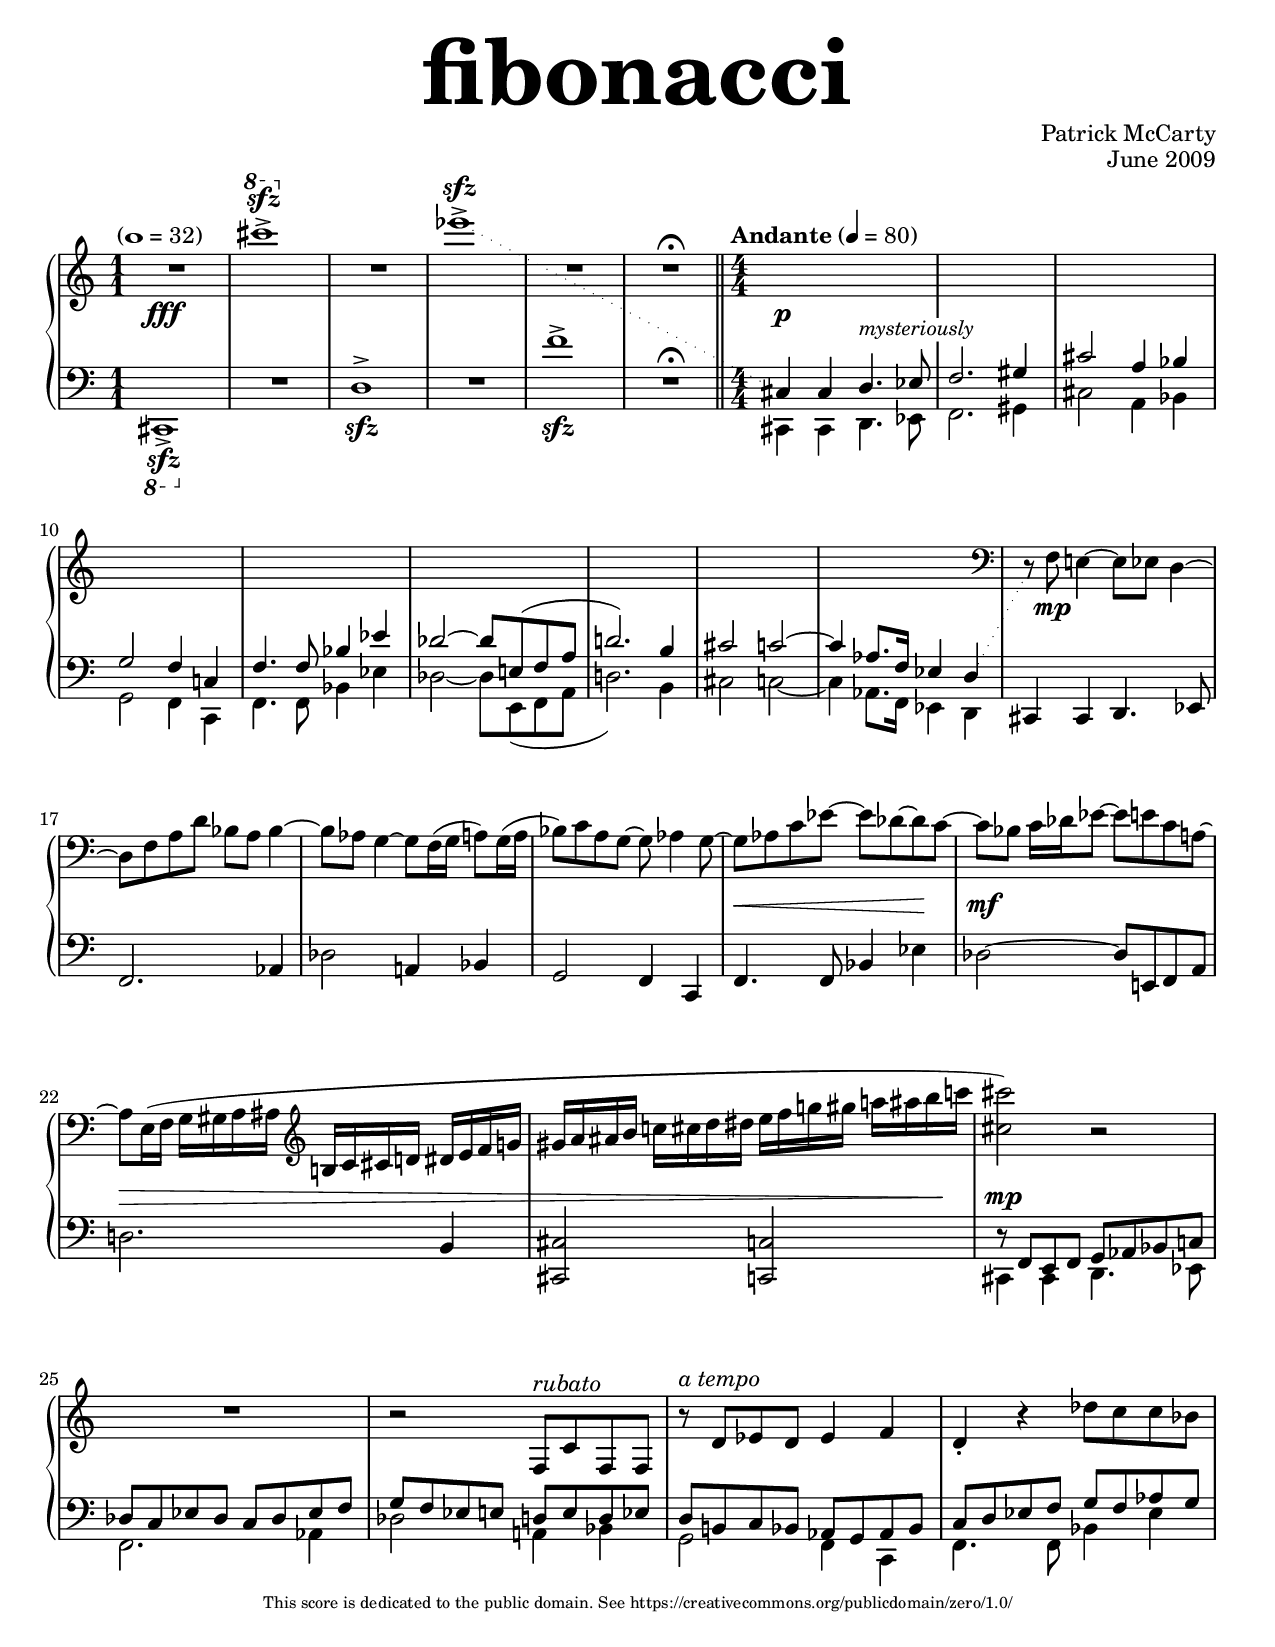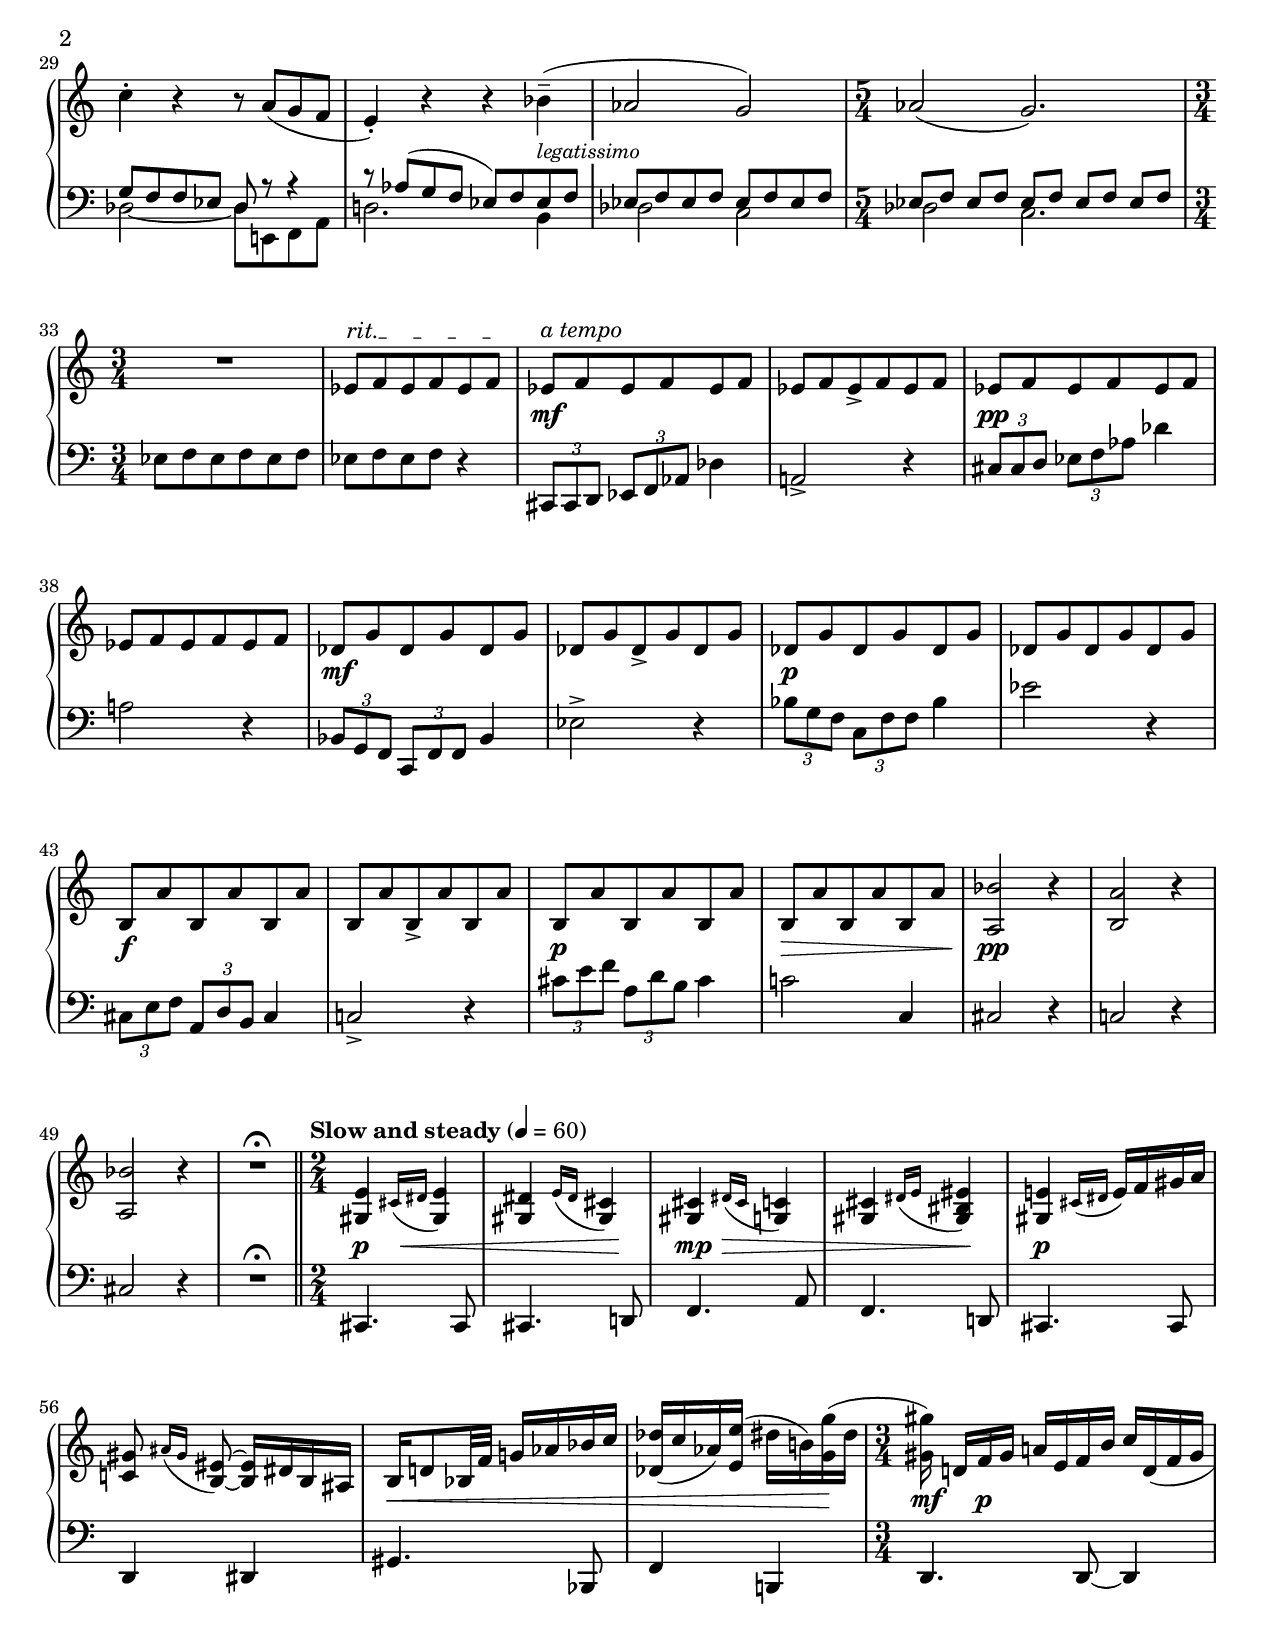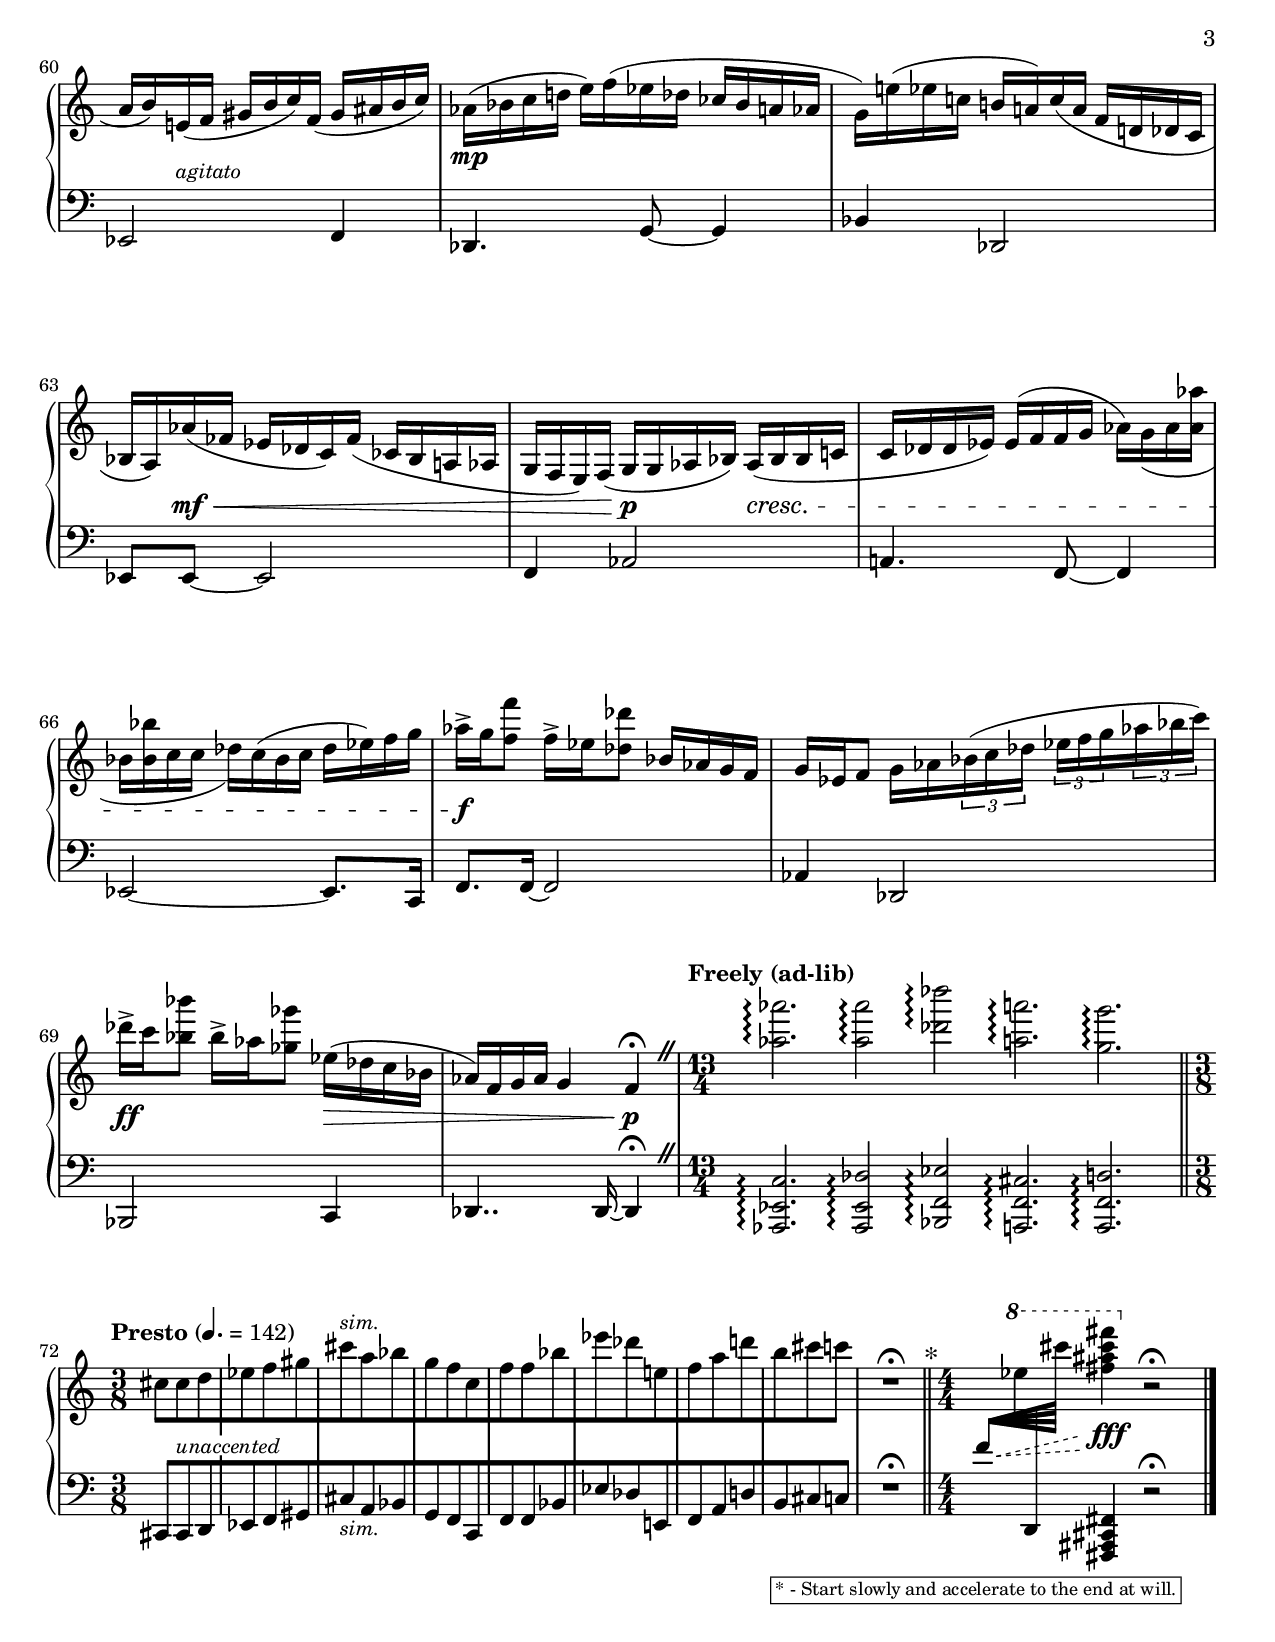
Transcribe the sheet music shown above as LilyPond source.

\version "2.19.49"

\include "english.ly"
%%%%%%%%%%%%%%%%%%%%%%%%%%%%%%%%%%%%%%%%%%%%%%%%%%%%%%%%%%%%%%%%%%%%%%%%%%%%%%%%
%%% \makeOctaves %%%%%%%%%%%%%%%%%%%%%%%%%%%%%%%%%%%%%%%%%%%%%%%%%%%%%%%%%%%%%%%
%%%
%%% Adds notes one or more octaves above or below the notes/chords given in the
%%% music expression.
%%%
%%% First arg: an integer (e.g. 1 = "one octave above", -1 = "one octave below")
%%% Second arg: a music expression
%%%
%%% From a public domain snippet at http://lsr.di.unimi.it/LSR/Snippet?id=445
%%%%%%%%%%%%%%%%%%%%%%%%%%%%%%%%%%%%%%%%%%%%%%%%%%%%%%%%%%%%%%%%%%%%%%%%%%%%%%%%

#(define (octave-up m t)
   (let* ((octave (1- t))
          (new-note (ly:music-deep-copy m))
          (new-pitch
            (ly:make-pitch octave
                           (ly:pitch-notename
                             (ly:music-property m 'pitch))
                           (ly:pitch-alteration
                             (ly:music-property m 'pitch)))))
   (set! (ly:music-property new-note 'pitch) new-pitch)
   new-note))

#(define (octavize-chord elements t)
   (cond
     ((null? elements) elements)
     ((eq? (ly:music-property (car elements) 'name) 'NoteEvent)
        (cons (car elements)
              (cons (octave-up (car elements) t)
                    (octavize-chord (cdr elements) t))))
     (else
       (cons (car elements)
             (octavize-chord (cdr elements) t)))))

#(define (octavize music t)
   (if (eq? (ly:music-property music 'name) 'EventChord)
       (ly:music-set-property! music
                               'elements
                               (octavize-chord
                                 (ly:music-property music 'elements) t)))
   music)

makeOctaves = #(define-music-function (arg mus) (integer? ly:music?)
                 (music-map (lambda (x) (octavize x arg))
                            (event-chord-wrap! mus)))

%%%%%%%%%%%%%%%%%%%%%%%%%%%%%%%%%%%%%%%%%%%%%%%%%%%%%%%%%%%%%%%%%%%%%%%%%%%%%%%%
%%% End \makeOctaves %%%
%%%%%%%%%%%%%%%%%%%%%%%%%%%%%%%%%%%%%%%%%%%%%%%%%%%%%%%%%%%%%%%%%%%%%%%%%%%%%%%%

%%%%%%%%%%%%%%%%%%%%%%%%%%%%%%%%%%%%%%%%%%%%%%%%%%%%%%%%%%%%%%%%%%%%%%%%%%%%%%%%
%%% \addStacc %%%%%%%%%%%%%%%%%%%%%%%%%%%%%%%%%%%%%%%%%%%%%%%%%%%%%%%%%%%%%%%%%%
%%%
%%% Defines a music function that adds a staccato articulation to all
%%% notes/chords in the music expression passed as an argument.
%%%
%%% From a public domain snippet at http://lsr.di.unimi.it/LSR/Snippet?id=82
%%%%%%%%%%%%%%%%%%%%%%%%%%%%%%%%%%%%%%%%%%%%%%%%%%%%%%%%%%%%%%%%%%%%%%%%%%%%%%%%

#(define (make-script x)
   (make-music 'ArticulationEvent
               'articulation-type x))

#(define (add-script m x)
   (case (ly:music-property m 'name)
     ((NoteEvent) (set! (ly:music-property m 'articulations)
                        (append (ly:music-property m 'articulations)
                                (list (make-script x))))
                   m)
     ((EventChord) (set! (ly:music-property m 'elements)
                         (append (ly:music-property m 'elements)
                                 (list (make-script x))))
                    m)
     (else #f)))

#(define (add-staccato m)
   (add-script m "staccato"))

addStacc = #(define-music-function (music) (ly:music?)
              (map-some-music add-staccato music))

%%%%%%%%%%%%%%%%%%%%%%%%%%%%%%%%%%%%%%%%%%%%%%%%%%%%%%%%%%%%%%%%%%%%%%%%%%%%%%%%
%%% End \addStacc %%%
%%%%%%%%%%%%%%%%%%%%%%%%%%%%%%%%%%%%%%%%%%%%%%%%%%%%%%%%%%%%%%%%%%%%%%%%%%%%%%%%


lower = {
  \ottava #-1
  cs,,1-> _ \sfz | % m. 1
  R1 | % m. 2
  \ottava #0
  d1-> _ \sfz | % m. 3
  R1 | % m. 4
  f'1-> _ \sfz | % m. 5
  R1 ^ \fermataMarkup | % m. 6
  \time 4/4
  \relative c, {
    \stemDown
    \tieDown
    cs4 cs d4. ef8 | % m. 7
    f2. gs4 | % m. 8
    cs2 a4 bf | % m. 9
    g2 f4 c | % m. 10
    f4. f8 bf4 ef | % m. 11
    df2 ~ df8 e, _ ( f a | % m. 12
    d2. ) b4 | % m. 13
    cs2 c ~ | % m. 14
    c4 af8. f16 ef4 d | % m. 15
    \stemNeutral
    \tieNeutral
    cs4 cs d4. ef8 | % m. 16
    f2. af4 | % m. 17
    df2 a4 bf | % m. 18
    g2 f4 c | % m. 19
    f4. f8 bf4 ef | % m. 20
    df2 ~ df8 e, f a | % m. 21
    d2. b4 | % m. 22
    \makeOctaves #-1 { cs2 c } | % m. 23

    % second time (two voices)
    <<
      {
        \voiceOne
        d8\rest f, e f g af bf c | % m. 24
        df8 c ef df c df ef f | % m. 25
        g8 f ef e d e d ef | % m. 26
        d8 b c bf af g af bf | % m. 27
        c8 d ef f g f af g | % m. 28
        g8 f f ef df r8 r4 | % m. 29
        r8 af'8 ( g f ef ) f ef f | % m. 30
        \repeat unfold 4 { ef8 f } | % m. 31
        \time 5/4
        \repeat unfold 5 { ef8 f } | % m. 32
      }
      \\
      {
        \voiceTwo
        cs,4 cs d4. ef8 | % m. 24
        f2. af4 | % m. 25
        df2 a4 bf | % m. 26
        g2 f4 c | % m. 27
        f4. f8 bf4 ef | % m. 28
        df2 ~ df8 e, f a | % m. 29
        d2. b4 | % m. 30
        df2 c | % m. 31
        df2 c2. | % m. 32
      }
    >>
    %% must return to a single voice
    \oneVoice

    \time 3/4
    \repeat unfold 3 { ef8 f } | % m. 33
    \repeat unfold 2 { ef8 f } r4 | % m. 34

    %% first time
    \times 2/3 { cs,8 cs d }
    \times 2/3 { ef8 f af }
    df4 | % m. 35
    a2-> r4 | % m. 36

    %% second time
    \times 2/3 { cs8 cs d }
    \times 2/3 { ef8 f af }
    df4 | % m. 37
    a2 r4 | % m. 38

    %% first time
    \times 2/3 { bf,8 g f }
    \times 2/3 { c8 f f }
    bf4 | % m. 39
    ef2-> r4 | % m. 40

    %% second time
    \times 2/3 { bf'8 g f }
    \times 2/3 { c8 f f }
    bf4 | % m. 41
    ef2 r4 | % m. 42

    %% first time
    \times 2/3 { cs,8 e f }
    \times 2/3 { a,8 d b }
    cs4 | % m. 43
    c2-> r4 | % m. 44

    %% second time
    \times 2/3 { cs'8 e f }
    \times 2/3 { a,8 d b }
    cs4 | % m. 45
    c2 c,4 | % m. 46

    cs2 r4 | % m. 47
    c2 r4 | % m. 48
    cs2 r4 | % m. 49

    R1 * 3/4 ^ \fermataMarkup

    \bar "||" | % m. 50


    %% Slow and steady %%
    \time 2/4
    cs,4. cs8 | % m. 51
    cs4. d8 | % m. 52
    f4. a8 | % m. 53
    f4. d8 | % m. 54

    cs4. cs8 | % m. 55
    d4 ds | % m. 56
    gs4. bf,8 | % m. 57
    f'4 b, | % m. 58

    \time 3/4
    d4. d8 ~ d4 | % m. 59
    ef2 f4 | % m. 60
    df4. g8 ~ g4 | % m. 61
    bf4 df,2 | % m. 62
    ef8 ef ~ ef2 | % m. 63
    f4 af2 | % m. 64
    a4. f8 ~ f4 | % m. 65
    ef2 ~ ef8. c16 | % m. 66
    f8. f16 ~ f2 | % m. 67
    af4 df,2 | % m. 68
    bf2 c4 | % m. 69
    df4.. df16 ~
    \override BreathingSign #'text =
      \markup { \musicglyph #"scripts.caesura.straight" }
    df4 \fermata \breathe | % m. 70

    %%%%

    %%% Freely %%%
    \time 13/4
    <af ef' c'>2. \arpeggio <af ef' df'>2 \arpeggio
    <bf f' ef'>2 \arpeggio <a f' cs'>2. \arpeggio
    <a f' d'>2. \arpeggio
    \bar "||" | % m. 71

    %%% Tempo change
    %%% "Presto"
    \time 3/8
    %% manual beam
    \once \override Beam #'positions = #'(3 . 3)
    \addStacc { cs8 [ cs d | % m. 72
    ef8 f gs } | % m. 73
    cs8 _ \markup \small \italic { sim. } a bf | % m. 74
    g8 f c | % m. 75
    f8 f bf | % m. 76
    ef8 df e, | % m. 77
    f8 a d | % m. 78
    b8 cs c ]
    R1 * 3/8 ^ \fermataMarkup
    \bar "||" | % m. 79
    \once \override Score.RehearsalMark #'break-align-symbols = #'(time-signature)
    \mark \markup { \huge "*" }
  }
  %% absolute mode
  %% Last measure
  {
    \time 4/4
    \override Beam #'thickness = #0.35
    \override Beam #'grow-direction = #RIGHT
    \scaleDurations #'(4 . 1)
    {
      \featherDurations #(ly:make-moment 2 3)
      {
        \once \override Beam #'positions = #'(7 . 8.7)
        \once \override Hairpin.style = #'dashed-line
        f'64
        _ \markup
          \tiny
          \center-align
          \box
          \pad-around #0.25 { "* - Start slowly and accelerate to the end at will." }
        [
        \change Staff = "RH"
        \ottava #1
        ef'''64
        \change Staff = "LH"
        d,64
        \change Staff = "RH"
        cs''''64 ]
      }
    }
    \change Staff = "LH"
    <fs, cs, as,, fs,,>4
    r2 \fermata
    \bar "|." | % m. 80
  }
}


% vim: ft=lilypond sw=2 et sts=2

\version "2.24.0"

%%%%%%%%%%%%%%%%%%%%%%%%%%%%%%%%%%%%%%%%%%%%%%%%%%%%%%%%%%%%%%%%%%%%%%%%%%%%%%%%
%%% \makeOctaves %%%%%%%%%%%%%%%%%%%%%%%%%%%%%%%%%%%%%%%%%%%%%%%%%%%%%%%%%%%%%%%
%%%
%%% Adds notes one or more octaves above or below the notes/chords given in the
%%% music expression.
%%%
%%% First arg: an integer (e.g. 1 = "one octave above", -1 = "one octave below")
%%% Second arg: a music expression
%%%
%%% From a public domain snippet at http://lsr.di.unimi.it/LSR/Snippet?id=445
%%%%%%%%%%%%%%%%%%%%%%%%%%%%%%%%%%%%%%%%%%%%%%%%%%%%%%%%%%%%%%%%%%%%%%%%%%%%%%%%

#(define (octave-up m t)
   (let* ((octave (1- t))
          (new-note (ly:music-deep-copy m))
          (new-pitch
            (ly:make-pitch octave
                           (ly:pitch-notename
                             (ly:music-property m 'pitch))
                           (ly:pitch-alteration
                             (ly:music-property m 'pitch)))))
   (set! (ly:music-property new-note 'pitch) new-pitch)
   new-note))

#(define (octavize-chord elements t)
   (cond
     ((null? elements) elements)
     ((eq? (ly:music-property (car elements) 'name) 'NoteEvent)
        (cons (car elements)
              (cons (octave-up (car elements) t)
                    (octavize-chord (cdr elements) t))))
     (else
       (cons (car elements)
             (octavize-chord (cdr elements) t)))))

#(define (octavize music t)
   (if (eq? (ly:music-property music 'name) 'EventChord)
       (ly:music-set-property! music
                               'elements
                               (octavize-chord
                                 (ly:music-property music 'elements) t)))
   music)

makeOctaves = #(define-music-function (arg mus) (integer? ly:music?)
                 (music-map (lambda (x) (octavize x arg))
                            (event-chord-wrap! mus)))

%%%%%%%%%%%%%%%%%%%%%%%%%%%%%%%%%%%%%%%%%%%%%%%%%%%%%%%%%%%%%%%%%%%%%%%%%%%%%%%%
%%% End \makeOctaves %%%
%%%%%%%%%%%%%%%%%%%%%%%%%%%%%%%%%%%%%%%%%%%%%%%%%%%%%%%%%%%%%%%%%%%%%%%%%%%%%%%%

%%%%%%%%%%%%%%%%%%%%%%%%%%%%%%%%%%%%%%%%%%%%%%%%%%%%%%%%%%%%%%%%%%%%%%%%%%%%%%%%
%%% \addStacc %%%%%%%%%%%%%%%%%%%%%%%%%%%%%%%%%%%%%%%%%%%%%%%%%%%%%%%%%%%%%%%%%%
%%%
%%% Defines a music function that adds a staccato articulation to all
%%% notes/chords in the music expression passed as an argument.
%%%
%%% From a public domain snippet at http://lsr.di.unimi.it/LSR/Snippet?id=82
%%%%%%%%%%%%%%%%%%%%%%%%%%%%%%%%%%%%%%%%%%%%%%%%%%%%%%%%%%%%%%%%%%%%%%%%%%%%%%%%

#(define (make-script x)
   (make-music 'ArticulationEvent
               'articulation-type x))

#(define (add-script m x)
   (case (ly:music-property m 'name)
     ((NoteEvent) (set! (ly:music-property m 'articulations)
                        (append (ly:music-property m 'articulations)
                                (list (make-script x))))
                   m)
     ((EventChord) (set! (ly:music-property m 'elements)
                         (append (ly:music-property m 'elements)
                                 (list (make-script x))))
                    m)
     (else #f)))

#(define (add-staccato m)
   (add-script m "staccato"))

addStacc = #(define-music-function (music) (ly:music?)
              (map-some-music add-staccato music))

%%%%%%%%%%%%%%%%%%%%%%%%%%%%%%%%%%%%%%%%%%%%%%%%%%%%%%%%%%%%%%%%%%%%%%%%%%%%%%%%
%%% End \addStacc %%%
%%%%%%%%%%%%%%%%%%%%%%%%%%%%%%%%%%%%%%%%%%%%%%%%%%%%%%%%%%%%%%%%%%%%%%%%%%%%%%%%


upper = \absolute {
  \override VoiceFollower.style = #'dotted-line
  \tempo "" 1 = 32
  \showStaffSwitch
  R1 | % m. 1
  \ottava #1
  cs''''1-> ^ \sfz | % m. 2
  R1 | % m. 3
  \ottava #0
  ef'''1-> ^ \sfz | % m. 4
  R1 | % m. 5
  R1 ^ \fermata \bar "||" | % m. 6
  \tempo "Andante" 4 = 80
  \change Staff = "LH"
  \time 4/4
  \relative c {
    \stemUp
    \tieUp
    cs4 cs d4. ef8 | % m. 7
    f2. gs4 | % m. 8
    cs2 a4 bf | % m. 9
    g2 f4 c | % m. 10
    f4. f8 bf4 ef | % m. 11
    df2 ~ df8 e, ^ ( f a | % m. 12
    d2. ) b4 | % m. 13
    cs2 c ~ | % m. 14
    c4 af8. f16 ef4 d | % m. 15
    \change Staff = "RH"
    \clef "bass"
    \stemNeutral
    \tieNeutral
    r8 f8 e4 ~ e8 ef d4 ~ | % m. 16
    d8 f a d bf a bf4 ~ | % m. 17
    bf8 af g4 ~ g8 f16 ( g a8 ) g16 ( a | % m. 18
    bf8 ) c a g ~ g af4 g8 ~ | % m. 19
    g8 af c ef ~ ef df ~ df c ~ | % m. 20
    c8 bf c16 df ef8 ~ ef e c a ~ | % m. 21
    a8 e16 ( f g gs a as
    \clef "treble"
    b16 c cs d
    ds e f g | % m. 22
    gs16 a as b c cs d ds
    e16 f g gs a as b c | % m. 23
    \makeOctaves #-1 { cs2 ) r2 } | % m. 24
    R1 | % m. 25
    r2 \addStacc { f,,,8
    ^ \markup \italic { "rubato" }
    c' f, f } | % m. 26
    r8
    ^ \markup \italic { "a tempo" }
    \addStacc { d'8 ef d ef4 f } | % m. 27
    d4-. r4 \addStacc { df'8 c c bf } | % m. 28
    c4-. r4 r8 a8 ( g f | % m. 29
    e4-. ) r4 r bf'4-- ( | % m. 30
    af2 g2 ) | % m. 31
    \time 5/4
    af2 ( g2. ) | % m. 32

    \time 3/4
    R1 * 3/4 | % m. 33
    \override TextSpanner.bound-details.left.text = #"rit."
    ef8
    \startTextSpan
    f ef f ef f
    \stopTextSpan
    | % m. 34

    %% first time
    ef8 ^ \markup \italic { "a tempo" } f \repeat unfold 2 { ef8 f } | % m. 35
    ef8 f ef-> f ef f | % m. 36
    %% second time
    \repeat unfold 3 { ef8 f } | % m. 37
    ef8 f ef f ef f | % m. 38

    %% first time
    \repeat unfold 3 { df8 g } | % m. 39
    df8 g df-> g df g | % m. 40
    %% second time
    \repeat unfold 3 { df8 g } | % m. 41
    df8 g df g df g | % m. 42

    %% first time
    \repeat unfold 3 { b,8 a' } | % m. 43
    b,8 a' b,-> a' b, a' | % m. 44
    %% second time
    \repeat unfold 3 { b,8 a' } | % m. 45
    b,8 a' b, a' b, a' | % m. 46

    <a, bf'>2 r4 | % m. 47
    <b a'>2 r4 | % m. 48
    <a bf'>2 r4 | % m. 49

    R1 * 3/4 ^ \fermata
    \bar "||" | % m. 50

    %% section 3

    \time 2/4
    \tempo "Slow and steady" 4 = 60
    <e' gs,>4 \acciaccatura { cs16[ ds] } <e gs,>4 | % m. 51
    <ds gs,>4 \acciaccatura { e16[ ds] } <cs gs>4 | % m. 52
    <cs gs>4 \acciaccatura { ds16[ cs] } <c g>4  | % m. 53
    <cs gs>4 \acciaccatura { ds16[ e] } <es bs gs>4 | % m. 54

    <e gs,>4 \acciaccatura { cs16[ ds] } e16 f gs a | % m. 55
    <gs c,>8 \acciaccatura { as16[ gs] } <es b>8 ~ <es b>16 ds b as | % m. 56

    b16 d8 bf32 f' g16 af bf c | % m. 57
    <df df,>16 ( c af ) <e' e,> ( ds b ) <g' g,> ( ds | % m. 58

    \time 3/4
    \override Beam.breakable = ##t
    <gs gs,>16 ) \noBeam d,16 f gs
    a16 e f b
    c16 d, ( f gs | % m. 59

    a16 b ) e, ( f
    gs16 b c ) f, (
    gs16 as b c ) | % m. 60

    af16 ( bf c d
    e16 ) f ( ef df
    cf16 bf a af | % m. 61

    g16 ) e' ( ef c
    b16 a ) c ( a
    f16 d df c | % m. 62

    bf16 a ) af' ( ff
    ef16 df c ) ff (
    cf16 bf a af | % m. 63

    g16 f e ) f (
    g16 g af bf )
    af16 ( bf bf c | % m. 64

    c16 df df ef )
    ef16 ( f f g
    af16 ) g _ ( af <af af'> | % m. 65

    bf16 <bf bf'> c c
    df16 ) c ( bf c
    df16 ef ) f g | % m. 66

    af16-> g <f f'>8 f16-> ef <df df'>8
    bf16 af g f | % m. 67

    g16 ef f8
    g16 af \tuplet 3/2 { bf16 ( c df }
    \tuplet 3/2 { ef16 f g }
    \tuplet 3/2 { af16 bf c ) } | % m. 68

    df16-> c <bf bf'>8 bf16-> af <gf gf'>8
    ef16 ( df c bf | % m. 69

    af16 ) f g af
    g4
    \override BreathingSign.text =
      \markup { \musicglyph "scripts.caesura.straight" }
    f4 \fermata \breathe | % m. 70

    %%%%
    \tempo "Freely (ad-lib)"
    \time 13/4
    <af'' af,>2. \arpeggio <af af,>2 \arpeggio
    <df df,>2 \arpeggio <a a,>2. \arpeggio
    <g g,>2. \arpeggio
    \bar "||" | % m. 71

    %%% Tempo change
    \tempo "Presto" 4. = 142
    \time 3/8
    %% manual beam
    \once \override Beam.positions = #'(-3 . -3)
    \addStacc { cs,,8 [ cs d | % m. 72
    ef8 f gs } | % m. 73
    cs8 ^ \markup \small \italic { sim. } a bf | % m. 74
    g8 f c | % m. 75
    f8 f bf | % m. 76
    ef8 df e, | % m. 77
    f8 a d | % m. 78
    b8 cs c ] | % m. 79
    R1 * 3/8 ^ \fermata
    \bar "||" | % m. 80
  }

  \absolute {
    \time 4/4
    s4
    <fs''' as''' cs'''' fs''''>4
    \ottava #0
    r2 \fermata
    \bar "|."
  }
}


% vim: ft=lilypond sw=2 et sts=2

%%% SPDX-FileCopyrightText: 2009 Patrick McCarty <pnorcks@gmail.com>
%%%
%%% SPDX-License-Identifier: CC0-1.0

\version "2.24.0"

%%%%%%%%%%%%%%%%%%%%%%%%%%%%%%%%%%%%%%%%%%%%%%%%%%%%%%%%%%%%%%%%%%%%%%%%%%%%%%%%
%%% \makeOctaves %%%%%%%%%%%%%%%%%%%%%%%%%%%%%%%%%%%%%%%%%%%%%%%%%%%%%%%%%%%%%%%
%%%
%%% Adds notes one or more octaves above or below the notes/chords given in the
%%% music expression.
%%%
%%% First arg: an integer (e.g. 1 = "one octave above", -1 = "one octave below")
%%% Second arg: a music expression
%%%
%%% From a public domain snippet at http://lsr.di.unimi.it/LSR/Snippet?id=445
%%%%%%%%%%%%%%%%%%%%%%%%%%%%%%%%%%%%%%%%%%%%%%%%%%%%%%%%%%%%%%%%%%%%%%%%%%%%%%%%

#(define (octave-up m t)
   (let* ((octave (1- t))
          (new-note (ly:music-deep-copy m))
          (new-pitch
            (ly:make-pitch octave
                           (ly:pitch-notename
                             (ly:music-property m 'pitch))
                           (ly:pitch-alteration
                             (ly:music-property m 'pitch)))))
   (set! (ly:music-property new-note 'pitch) new-pitch)
   new-note))

#(define (octavize-chord elements t)
   (cond
     ((null? elements) elements)
     ((eq? (ly:music-property (car elements) 'name) 'NoteEvent)
        (cons (car elements)
              (cons (octave-up (car elements) t)
                    (octavize-chord (cdr elements) t))))
     (else
       (cons (car elements)
             (octavize-chord (cdr elements) t)))))

#(define (octavize music t)
   (if (eq? (ly:music-property music 'name) 'EventChord)
       (ly:music-set-property! music
                               'elements
                               (octavize-chord
                                 (ly:music-property music 'elements) t)))
   music)

makeOctaves = #(define-music-function (arg mus) (integer? ly:music?)
                 (music-map (lambda (x) (octavize x arg))
                            (event-chord-wrap! mus)))

%%%%%%%%%%%%%%%%%%%%%%%%%%%%%%%%%%%%%%%%%%%%%%%%%%%%%%%%%%%%%%%%%%%%%%%%%%%%%%%%
%%% End \makeOctaves %%%
%%%%%%%%%%%%%%%%%%%%%%%%%%%%%%%%%%%%%%%%%%%%%%%%%%%%%%%%%%%%%%%%%%%%%%%%%%%%%%%%

%%%%%%%%%%%%%%%%%%%%%%%%%%%%%%%%%%%%%%%%%%%%%%%%%%%%%%%%%%%%%%%%%%%%%%%%%%%%%%%%
%%% \addStacc %%%%%%%%%%%%%%%%%%%%%%%%%%%%%%%%%%%%%%%%%%%%%%%%%%%%%%%%%%%%%%%%%%
%%%
%%% Defines a music function that adds a staccato articulation to all
%%% notes/chords in the music expression passed as an argument.
%%%
%%% From a public domain snippet at http://lsr.di.unimi.it/LSR/Snippet?id=82
%%%%%%%%%%%%%%%%%%%%%%%%%%%%%%%%%%%%%%%%%%%%%%%%%%%%%%%%%%%%%%%%%%%%%%%%%%%%%%%%

#(define (make-script x)
   (make-music 'ArticulationEvent
               'articulation-type x))

#(define (add-script m x)
   (case (ly:music-property m 'name)
     ((NoteEvent) (set! (ly:music-property m 'articulations)
                        (append (ly:music-property m 'articulations)
                                (list (make-script x))))
                   m)
     ((EventChord) (set! (ly:music-property m 'elements)
                         (append (ly:music-property m 'elements)
                                 (list (make-script x))))
                    m)
     (else #f)))

#(define (add-staccato m)
   (add-script m "staccato"))

addStacc = #(define-music-function (music) (ly:music?)
              (map-some-music add-staccato music))

%%%%%%%%%%%%%%%%%%%%%%%%%%%%%%%%%%%%%%%%%%%%%%%%%%%%%%%%%%%%%%%%%%%%%%%%%%%%%%%%
%%% End \addStacc %%%
%%%%%%%%%%%%%%%%%%%%%%%%%%%%%%%%%%%%%%%%%%%%%%%%%%%%%%%%%%%%%%%%%%%%%%%%%%%%%%%%


dynamics = {
  s1 \fff | % m. 1
  s1 | % m. 2
  s1 | % m. 3
  s1 | % m. 4
  s1 | % m. 5
  s1 | % m. 6
  s2 \p
  s2 - \markup \italic \small \whiteout \pad-markup #0.2 { "mysteriously" } | % m. 7
  s1 | % m. 8
  s1 | % m. 9
  s1 | % m. 10
  s1 | % m. 11
  s1 | % m. 12
  s1 | % m. 13
  s1 | % m. 14
  s1 | % m. 15
  s8 s8 \mp s4 s2 | % m. 16
  s1 | % m. 17
  s1 | % m. 18
  s1 | % m. 19
  \once \override Hairpin.bound-padding = #3
  s1 \< | % m. 20
  s1 \mf | % m. 21
  \once \override Hairpin.bound-padding = #3
  s1 \> | % m. 22
  s1 | % m. 23
  s1 \mp | % m. 24
  s1 | % m. 25
  s1 | % m. 26
  s1 | % m. 27
  s1 | % m. 28
  s1 | % m. 29
  s2 s4 s4 - \markup \italic \small \whiteout \pad-markup #0.2 { "legatissimo" } | % m. 30
  s1 | % m. 31
  s1 * 5/4 | % m. 32
  s1 * 3/4 | % m. 33
  s1 * 3/4 | % m. 34
  s \mf | % m. 35
  s | % m. 36
  s \pp | % m. 37
  s | % m. 38
  s \mf | % m. 39
  s | % m. 40
  s \p | % m. 41
  s | % m. 42
  s \f | % m. 43
  s | % m. 44
  s \p | % m. 45
  s \> | % m. 46
  s \pp | % m. 47
  s | % m. 48
  s | % m. 49
  s | % m. 50
  \once \override Hairpin.bound-padding = #3
  s4 \p \< s4 | % m. 51
  s4 s4 | % m. 52
  s4 \mp \> s4 | % m. 53
  s4 s4 \! | % m. 54
  s4 \p s4 | % m. 55
  s1 * 2/4 | % m. 56
  \once \override Hairpin.bound-padding = #3.5
  s4 \< s4 | % m. 57
  s4 s4 | % m. 58
  s8 \mf s8 \p s4 s4 | % m. 59
  s16*2 s16 - \markup \italic \small \whiteout \pad-markup #0.2 { "agitato" } s16 s2 | % m. 60
  s4 \mp s4 s4 | % m. 61
  s1 * 3/4 | % m. 62
  s16*2 s16 \mf \< s16 s2 | % m. 63
  s4 s4 \p
  \crescTextCresc
  s4 \< | % m. 64
  s1 * 3/4 | % m. 65
  s | % m. 66
  s \f | % m. 67
  \crescHairpin
  s | % m. 68
  s4 \ff s4 s4 \> | % m. 69
  s4 s s \p | % m. 70
  s1 * 13/4 | % m. 71
  \override TextScript.outside-staff-priority = ##f
  \override TextScript.staff-padding = #0
  \override TextScript.padding = #0
  s8 s8 - \markup \whiteout \italic \small \pad-markup #0.2 { unaccented } s8 | % m. 72
  s1 * 3/8 | % m. 73
  s | % m. 74
  s | % m. 75
  s | % m. 76
  s | % m. 77
  s | % m. 78
  s | % m. 79
  s | % m. 80
  \override Hairpin.extra-offset = #'(2 . -2)
  \override Hairpin.rotation = #'(9 -1 0)
  \override Hairpin.bound-padding = #3
  \once \override Hairpin.style = #'dashed-line
  s4 \< s4 \fff s2 | % m. 81
}


% vim: ft=lilypond sw=2 et sts=2

%%%%%%%%%%%%%%%%%%%%%%%%%%%%%%%%%%%%%%%%%%%%%%%%%%%%%%%%%%%%%%%%%%%%%%%%%%%%%%%%
%%% \makeOctaves %%%%%%%%%%%%%%%%%%%%%%%%%%%%%%%%%%%%%%%%%%%%%%%%%%%%%%%%%%%%%%%
%%%
%%% Adds notes one or more octaves above or below the notes/chords given in the
%%% music expression.
%%%
%%% First arg: an integer (e.g. 1 = "one octave above", -1 = "one octave below")
%%% Second arg: a music expression
%%%
%%% From a public domain snippet at http://lsr.di.unimi.it/LSR/Snippet?id=445
%%%%%%%%%%%%%%%%%%%%%%%%%%%%%%%%%%%%%%%%%%%%%%%%%%%%%%%%%%%%%%%%%%%%%%%%%%%%%%%%

#(define (octave-up m t)
   (let* ((octave (1- t))
          (new-note (ly:music-deep-copy m))
          (new-pitch
            (ly:make-pitch octave
                           (ly:pitch-notename
                             (ly:music-property m 'pitch))
                           (ly:pitch-alteration
                             (ly:music-property m 'pitch)))))
   (set! (ly:music-property new-note 'pitch) new-pitch)
   new-note))

#(define (octavize-chord elements t)
   (cond
     ((null? elements) elements)
     ((eq? (ly:music-property (car elements) 'name) 'NoteEvent)
        (cons (car elements)
              (cons (octave-up (car elements) t)
                    (octavize-chord (cdr elements) t))))
     (else
       (cons (car elements)
             (octavize-chord (cdr elements) t)))))

#(define (octavize music t)
   (if (eq? (ly:music-property music 'name) 'EventChord)
       (ly:music-set-property! music
                               'elements
                               (octavize-chord
                                 (ly:music-property music 'elements) t)))
   music)

makeOctaves = #(define-music-function (arg mus) (integer? ly:music?)
                 (music-map (lambda (x) (octavize x arg))
                            (event-chord-wrap! mus)))

%%%%%%%%%%%%%%%%%%%%%%%%%%%%%%%%%%%%%%%%%%%%%%%%%%%%%%%%%%%%%%%%%%%%%%%%%%%%%%%%
%%% End \makeOctaves %%%
%%%%%%%%%%%%%%%%%%%%%%%%%%%%%%%%%%%%%%%%%%%%%%%%%%%%%%%%%%%%%%%%%%%%%%%%%%%%%%%%

%%%%%%%%%%%%%%%%%%%%%%%%%%%%%%%%%%%%%%%%%%%%%%%%%%%%%%%%%%%%%%%%%%%%%%%%%%%%%%%%
%%% \addStacc %%%%%%%%%%%%%%%%%%%%%%%%%%%%%%%%%%%%%%%%%%%%%%%%%%%%%%%%%%%%%%%%%%
%%%
%%% Defines a music function that adds a staccato articulation to all
%%% notes/chords in the music expression passed as an argument.
%%%
%%% From a public domain snippet at http://lsr.di.unimi.it/LSR/Snippet?id=82
%%%%%%%%%%%%%%%%%%%%%%%%%%%%%%%%%%%%%%%%%%%%%%%%%%%%%%%%%%%%%%%%%%%%%%%%%%%%%%%%

#(define (make-script x)
   (make-music 'ArticulationEvent
               'articulation-type x))

#(define (add-script m x)
   (case (ly:music-property m 'name)
     ((NoteEvent) (set! (ly:music-property m 'articulations)
                        (append (ly:music-property m 'articulations)
                                (list (make-script x))))
                   m)
     ((EventChord) (set! (ly:music-property m 'elements)
                         (append (ly:music-property m 'elements)
                                 (list (make-script x))))
                    m)
     (else #f)))

#(define (add-staccato m)
   (add-script m "staccato"))

addStacc = #(define-music-function (music) (ly:music?)
              (map-some-music add-staccato music))

%%%%%%%%%%%%%%%%%%%%%%%%%%%%%%%%%%%%%%%%%%%%%%%%%%%%%%%%%%%%%%%%%%%%%%%%%%%%%%%%
%%% End \addStacc %%%
%%%%%%%%%%%%%%%%%%%%%%%%%%%%%%%%%%%%%%%%%%%%%%%%%%%%%%%%%%%%%%%%%%%%%%%%%%%%%%%%


#(ly:set-option 'point-and-click #f)
#(set-default-paper-size "letter")

\header {
  title = \markup \fontsize #8 { fibonacci }
  composer = "Patrick McCarty"
  opus = "June 2009"
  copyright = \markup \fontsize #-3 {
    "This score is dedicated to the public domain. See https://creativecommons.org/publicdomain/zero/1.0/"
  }
}

\paper {
  indent = #0
  ragged-last-bottom = ##f
  %annotate-spacing = ##t
}

%%% Music is defined in variables %%%

%%% BEGIN score output %%%
\score {
  \new PianoStaff = "pianostaff" <<
    \new Staff = "RH" {
      \accidentalStyle Score.piano
      \clef "treble"
      \numericTimeSignature
      \time 1/1
      \upper
    }

    \new Dynamics = "Dynamics_pf" \dynamics

    \new Staff = "LH" {
      \clef "bass"
      \numericTimeSignature
      \time 1/1
      \lower
    }
  >>

  \layout {
    \context {
      \Score
      \override Arpeggio.X-extent = #'(-1 . 1)
    }

  }
}


% vim: ft=lilypond sw=2 et sts=2
